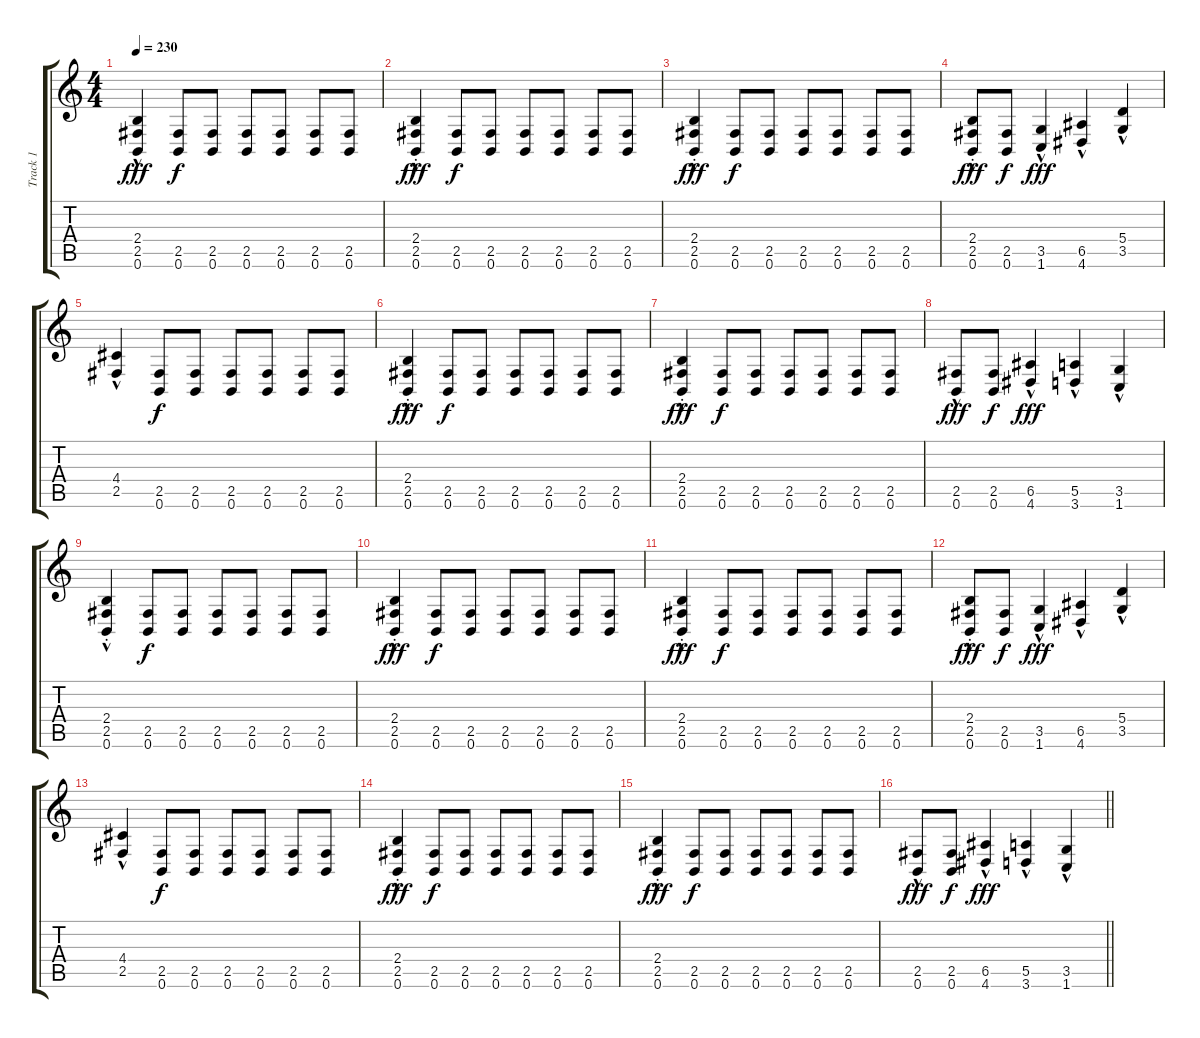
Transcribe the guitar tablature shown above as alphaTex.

\track ("Track 1" "Track 1") {instrument distortionguitar}
\staff {score tabs}
\tuning (B3 Gb3 D3 A2 E2 B1) {hide}
\ts (4 4)
\tempo 230
\clef g2
\ks c
(2.4 2.5{hac} 0.6{hac}).4{dy fff} (2.5 0.6).8{dy f} (2.5 0.6).8 (2.5 0.6).8 (2.5 0.6).8 (2.5 0.6).8 (2.5 0.6).8 |
(2.4{st} 2.5{hac st} 0.6{hac st}).4{dy fff} (2.5 0.6).8{dy f} (2.5 0.6).8 (2.5 0.6).8 (2.5 0.6).8 (2.5 0.6).8 (2.5 0.6).8 |
(2.4{st} 2.5{hac st} 0.6{hac st}).4{dy fff} (2.5 0.6).8{dy f} (2.5 0.6).8 (2.5 0.6).8 (2.5 0.6).8 (2.5 0.6).8 (2.5 0.6).8 |
(2.4{st} 2.5{hac} 0.6{hac}).8{dy fff} (2.5 0.6).8{dy f} (3.5{hac} 1.6{hac}).4{dy fff} (6.5{hac} 4.6{hac}).4 (5.4{hac} 3.5{hac}).4 |
(4.4{hac} 2.5{hac}).4 (2.5 0.6).8{dy f} (2.5 0.6).8 (2.5 0.6).8 (2.5 0.6).8 (2.5 0.6).8 (2.5 0.6).8 |
(2.4{st} 2.5{hac st} 0.6{hac st}).4{dy fff} (2.5 0.6).8{dy f} (2.5 0.6).8 (2.5 0.6).8 (2.5 0.6).8 (2.5 0.6).8 (2.5 0.6).8 |
(2.4{st} 2.5{hac st} 0.6{hac st}).4{dy fff} (2.5 0.6).8{dy f} (2.5 0.6).8 (2.5 0.6).8 (2.5 0.6).8 (2.5 0.6).8 (2.5 0.6).8 |
(2.5{hac} 0.6{hac}).8{dy fff} (2.5 0.6).8{dy f} (6.5{hac} 4.6{hac}).4{dy fff} (5.5{hac} 3.6{hac}).4 (3.5{hac} 1.6{hac}).4 |
(2.4{st} 2.5{hac} 0.6{hac}).4 (2.5 0.6).8{dy f} (2.5 0.6).8 (2.5 0.6).8 (2.5 0.6).8 (2.5 0.6).8 (2.5 0.6).8 |
(2.4{st} 2.5{hac st} 0.6{hac st}).4{dy fff} (2.5 0.6).8{dy f} (2.5 0.6).8 (2.5 0.6).8 (2.5 0.6).8 (2.5 0.6).8 (2.5 0.6).8 |
(2.4{st} 2.5{hac st} 0.6{hac st}).4{dy fff} (2.5 0.6).8{dy f} (2.5 0.6).8 (2.5 0.6).8 (2.5 0.6).8 (2.5 0.6).8 (2.5 0.6).8 |
(2.4{st} 2.5{hac} 0.6{hac}).8{dy fff} (2.5 0.6).8{dy f} (3.5{hac} 1.6{hac}).4{dy fff} (6.5{hac} 4.6{hac}).4 (5.4{hac} 3.5{hac}).4 |
(4.4{hac} 2.5{hac}).4 (2.5 0.6).8{dy f} (2.5 0.6).8 (2.5 0.6).8 (2.5 0.6).8 (2.5 0.6).8 (2.5 0.6).8 |
(2.4{st} 2.5{hac st} 0.6{hac st}).4{dy fff} (2.5 0.6).8{dy f} (2.5 0.6).8 (2.5 0.6).8 (2.5 0.6).8 (2.5 0.6).8 (2.5 0.6).8 |
(2.4{st} 2.5{hac st} 0.6{hac st}).4{dy fff} (2.5 0.6).8{dy f} (2.5 0.6).8 (2.5 0.6).8 (2.5 0.6).8 (2.5 0.6).8 (2.5 0.6).8 |
\barLineRight lightlight
(2.5{hac} 0.6{hac}).8{dy fff} (2.5 0.6).8{dy f} (6.5{hac} 4.6{hac}).4{dy fff} (5.5{hac} 3.6{hac}).4 (3.5{hac} 1.6{hac}).4
